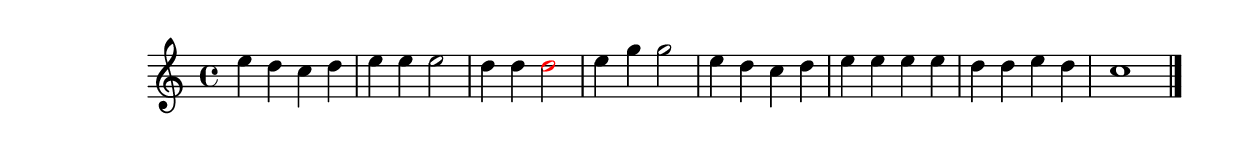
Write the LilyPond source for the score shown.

\version "2.18.2"
\language "english"

\header {
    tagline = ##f
}

\layout {}

\paper {}

\score {
    \new Score
    <<
        \new Staff
        {
            {   % measure
                \time 4/4
                \tweak color #black
                e''4
                \tweak color #black
                d''4
                \tweak color #black
                c''4
                \tweak color #black
                d''4
            }   % measure
            {   % measure
                \tweak color #black
                e''4
                \tweak color #black
                e''4
                \tweak color #black
                e''2
            }   % measure
            {   % measure
                \tweak color #black
                d''4
                \tweak color #black
                d''4
                \tweak color #red
                d''2
            }   % measure
            {   % measure
                e''4
                g''4
                g''2
            }   % measure
            {   % measure
                e''4
                d''4
                c''4
                d''4
            }   % measure
            {   % measure
                e''4
                e''4
                e''4
                e''4
            }   % measure
            {   % measure
                d''4
                d''4
                e''4
                d''4
            }   % measure
            {   % measure
                c''1
                \bar "|." %! SCORE1
            }   % measure
        }
    >>
}